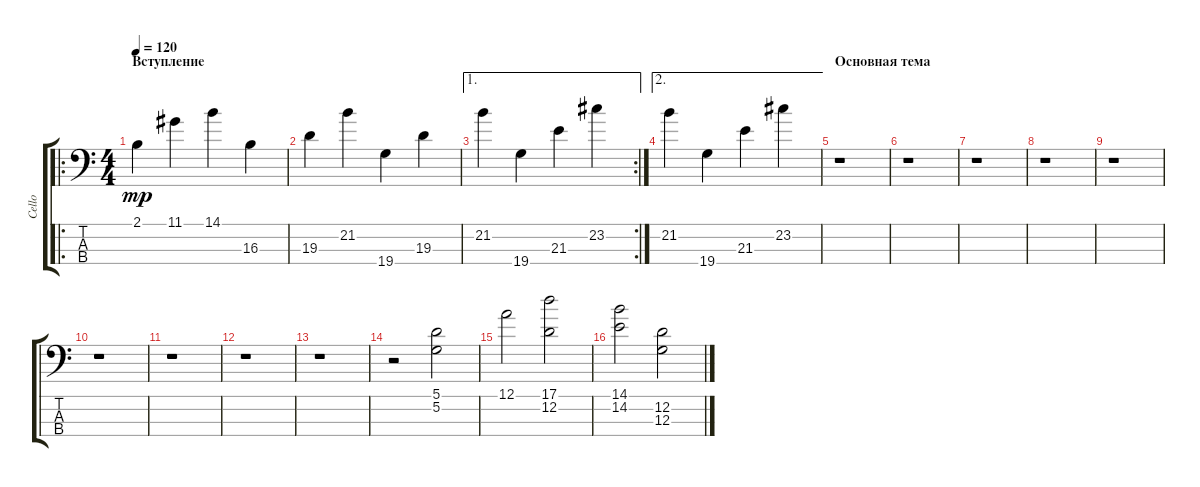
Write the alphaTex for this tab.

\track ("Cello" "Cello") {instrument cello}
\staff {score tabs}
\tuning (A3 D3 G2 C2) {hide}
\ro
\ts (4 4)
\section ("" "Вступление")
\tempo 120
\clef f4
\ks c
2.1.4{dy mp instrument cello} 11.1.4 14.1.4 16.3.4 |
19.3.4 21.2.4 19.4.4 19.3.4 |
\ae 1
\rc 2
21.2.4 19.4.4 21.3.4 23.2.4 |
\ae 2
21.2.4 19.4.4 21.3.4 23.2.4 |
\section ("" "Основная тема")
r.1 |
r.1 |
r.1 |
r.1 |
r.1 |
r.1 |
r.1 |
r.1 |
r.1 |
r.2 (5.1 5.2).2 |
12.1.2 (17.1 12.2).2 |
(14.1 14.2).2 (12.2 12.3).2
